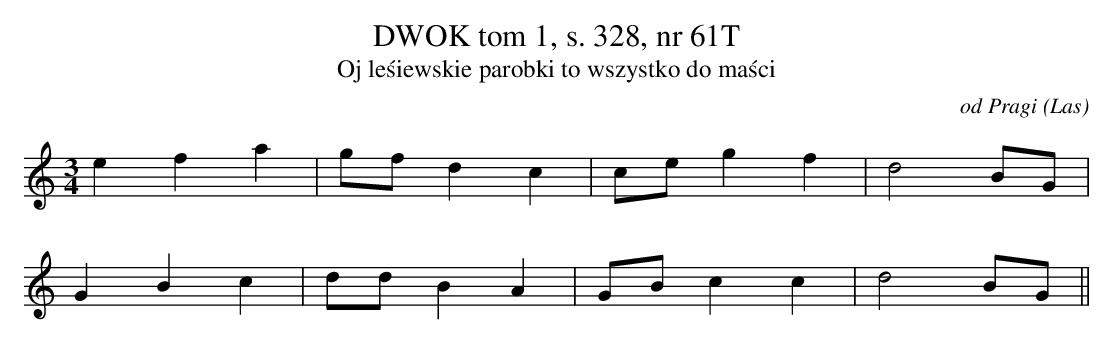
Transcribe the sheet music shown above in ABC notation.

X:1
T: DWOK tom 1, s. 328, nr 61T
T: Oj leśiewskie parobki to wszystko do maści
O: od Pragi (Las)
M: 3/4
L: 1/8
K: C
e2f2a2 | gfd2c2 | ceg2f2 | d4BG |
G2B2c2 | ddB2A2 | GBc2c2 | d4BG||
